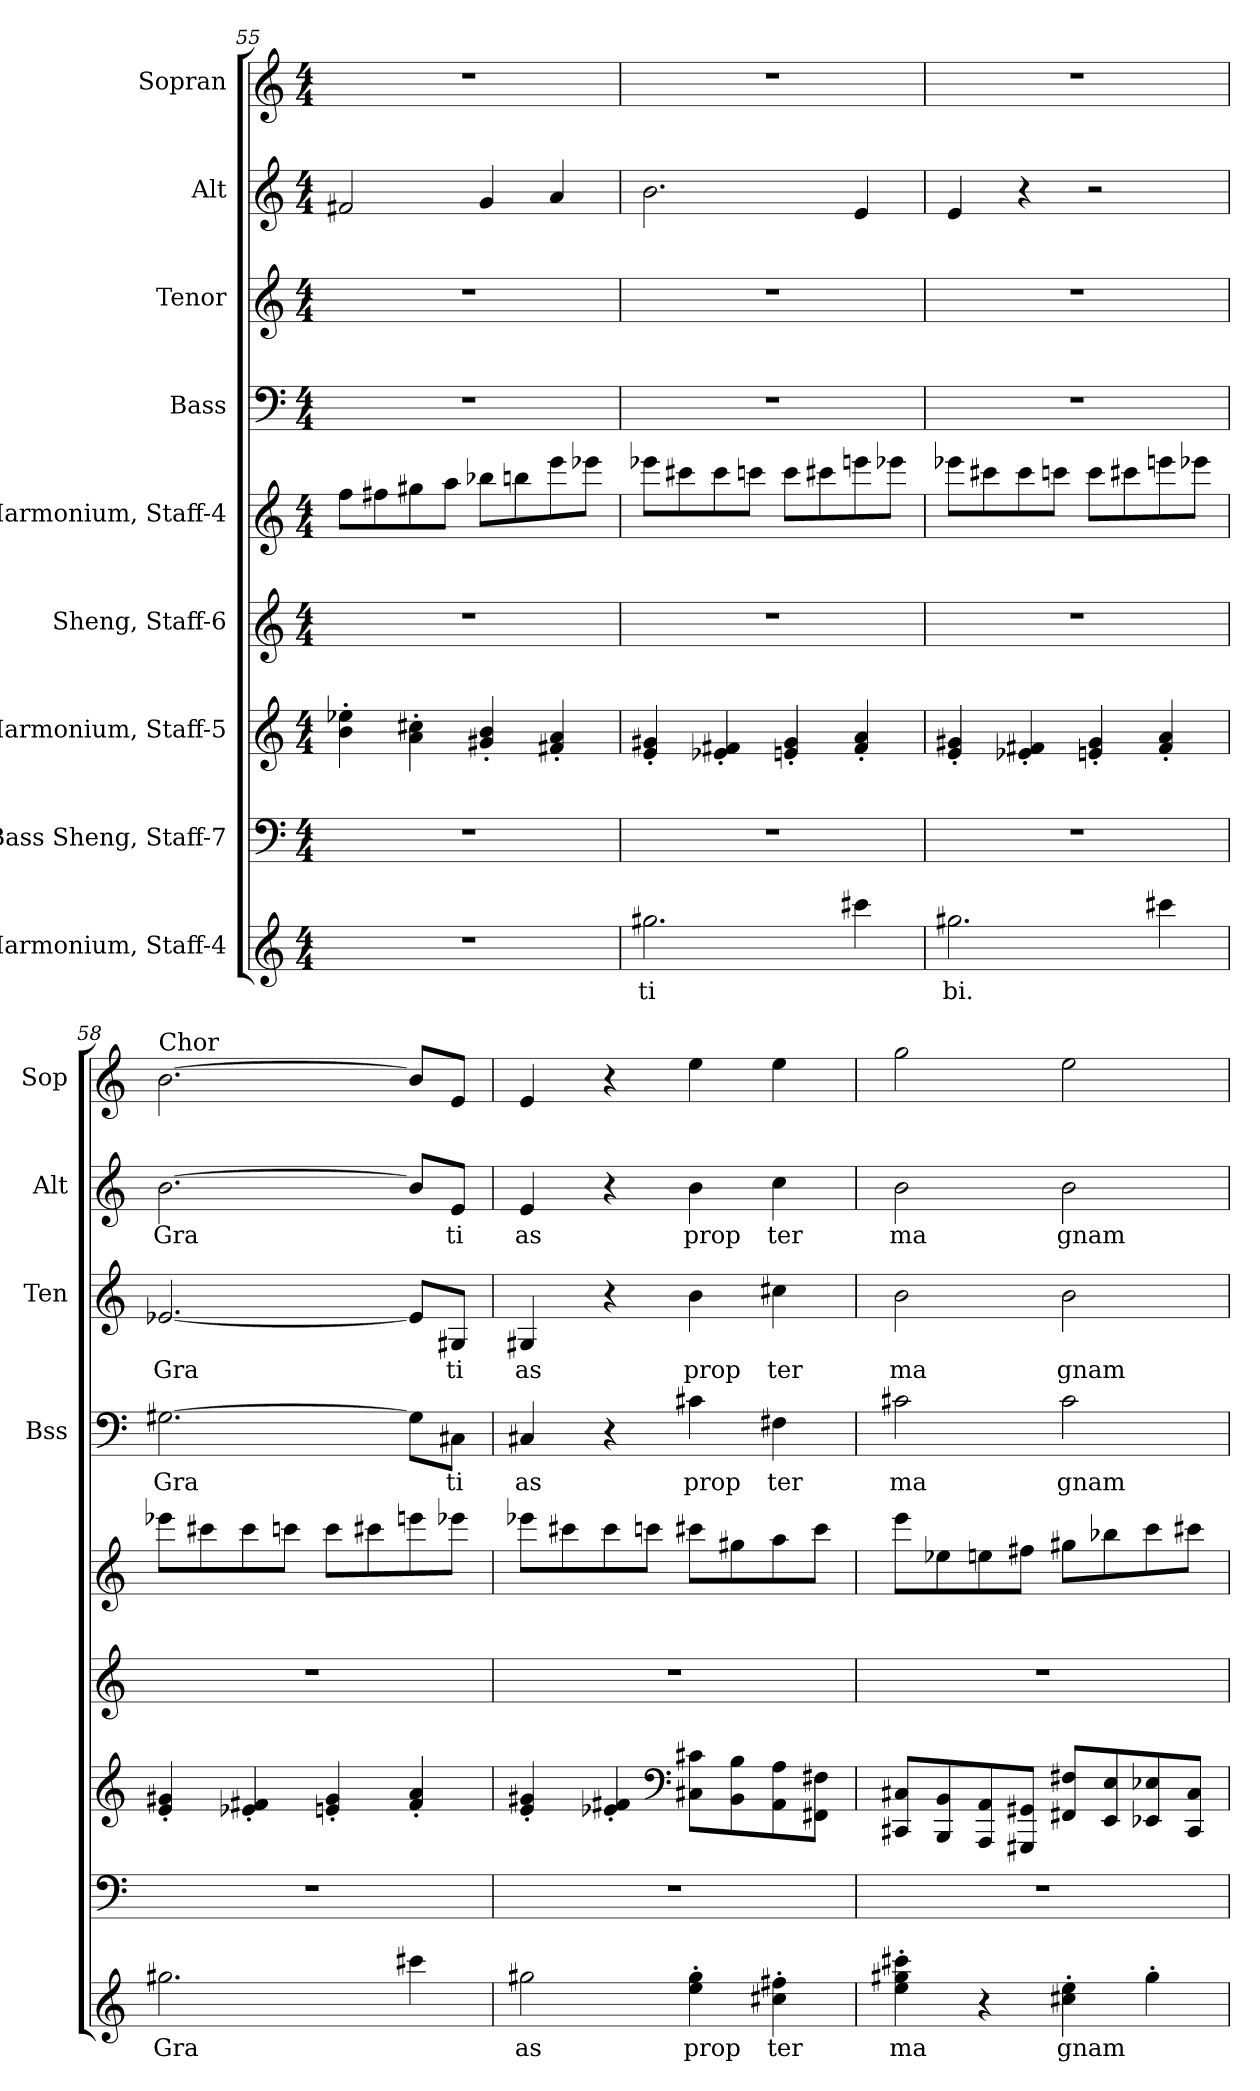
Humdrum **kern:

**kern	**text	**kern	**kern	**kern	**kern	**kern	**text	**kern	**text	**kern	**text	**kern
*part9	*part9	*part8	*part7	*part6	*part5	*part4	*part4	*part3	*part3	*part2	*part2	*part1
*staff9	*staff9	*staff8	*staff7	*staff6	*staff5	*staff4	*staff4	*staff3	*staff3	*staff2	*staff2	*staff1
*I"Harmonium, Staff-4	*	*I"Bass Sheng, Staff-7	*I"Harmonium, Staff-5	*I"Sheng, Staff-6	*I"Harmonium, Staff-4	*I"Bass	*	*I"Tenor	*	*I"Alt	*	*I"Sopran
*	*	*	*	*	*	*I'Bss	*	*I'Ten	*	*I'Alt	*	*I'Sop
*clefG2	*	*clefF4	*clefG2	*clefG2	*clefG2	*clefF4	*	*clefG2	*	*clefG2	*	*clefG2
*	*	*	*	*	*	*	*	*ITrd4c7	*	*ITrd2c3	*	*ITrd2c3
*k[]	*	*k[]	*k[]	*k[]	*k[]	*k[]	*	*k[b-]	*	*k[f#c#g#]	*	*k[f#c#g#]
*M4/4	*	*M4/4	*M4/4	*M4/4	*M4/4	*M4/4	*	*M4/4	*	*M4/4	*	*M4/4
=55	=55	=55	=55	=55	=55	=55	=55	=55	=55	=55	=55	=55
1r	.	1r	4b\' 4ee-X\'	1r	8ff\L	1r	.	1r	.	2d#X/	.	1r
.	.	.	.	.	8ff#X\	.	.	.	.	.	.	.
.	.	.	4a\' 4cc#X\'	.	8gg#X\	.	.	.	.	.	.	.
.	.	.	.	.	8aa\J	.	.	.	.	.	.	.
.	.	.	4g#X/' 4b/'	.	8bb-X\L	.	.	.	.	4e/	.	.
.	.	.	.	.	8bbn\	.	.	.	.	.	.	.
.	.	.	4f#X/' 4a/'	.	8eee\	.	.	.	.	4f#/	.	.
.	.	.	.	.	8eee-X\J	.	.	.	.	.	.	.
!!LO:PB:g=z
=56	=56	=56	=56	=56	=56	=56	=56	=56	=56	=56	=56	=56
2.gg#X\	ti	1r	4e/' 4g#X/'	1r	8eee-X\L	1r	.	1r	.	2.g#\	.	1r
.	.	.	.	.	8ccc#X\	.	.	.	.	.	.	.
.	.	.	4e-X/' 4f#X/'	.	8ccc#\	.	.	.	.	.	.	.
.	.	.	.	.	8cccn\J	.	.	.	.	.	.	.
.	.	.	4en/' 4g#/'	.	8ccc\L	.	.	.	.	.	.	.
.	.	.	.	.	8ccc#X\	.	.	.	.	.	.	.
4ccc#X\	.	.	4f#/' 4a/'	.	8eeen\	.	.	.	.	4c#/	.	.
.	.	.	.	.	8eee-X\J	.	.	.	.	.	.	.
=57	=57	=57	=57	=57	=57	=57	=57	=57	=57	=57	=57	=57
2.gg#X\	bi.	1r	4e/' 4g#X/'	1r	8eee-X\L	1r	.	1r	.	4c#/	.	1r
.	.	.	.	.	8ccc#X\	.	.	.	.	.	.	.
.	.	.	4e-X/' 4f#X/'	.	8ccc#\	.	.	.	.	4r	.	.
.	.	.	.	.	8cccn\J	.	.	.	.	.	.	.
.	.	.	4en/' 4g#/'	.	8ccc\L	.	.	.	.	2r	.	.
.	.	.	.	.	8ccc#X\	.	.	.	.	.	.	.
4ccc#X\	.	.	4f#/' 4a/'	.	8eeen\	.	.	.	.	.	.	.
.	.	.	.	.	8eee-X\J	.	.	.	.	.	.	.
=58	=58	=58	=58	=58	=58	=58	=58	=58	=58	=58	=58	=58
!	!	!	!	!	!	!	!	!	!	!	!	!LO:TX:a:t=Chor
2.gg#X\	Gra	1r	4e/' 4g#X/'	1r	8eee-X\L	[2.G#X\	Gra	[2.A-X/	Gra	[2.g#\	Gra	[2.g#\
.	.	.	.	.	8ccc#X\	.	.	.	.	.	.	.
.	.	.	4e-X/' 4f#X/'	.	8ccc#\	.	.	.	.	.	.	.
.	.	.	.	.	8cccn\J	.	.	.	.	.	.	.
.	.	.	4en/' 4g#/'	.	8ccc\L	.	.	.	.	.	.	.
.	.	.	.	.	8ccc#X\	.	.	.	.	.	.	.
4ccc#X\	.	.	4f#/' 4a/'	.	8eeen\	8G#\L]	.	8A-/L]	.	8g#/L]	.	8g#/L]
.	.	.	.	.	8eee-X\J	8C#X\J	ti	8C#X/J	ti	8c#/J	ti	8c#/J
!!LO:PB:g=z
=59	=59	=59	=59	=59	=59	=59	=59	=59	=59	=59	=59	=59
2gg#X\	as	1r	4e/' 4g#X/'	1r	8eee-X\L	4C#X/	as	4C#X/	as	4c#/	as	4c#/
.	.	.	.	.	8ccc#X\	.	.	.	.	.	.	.
.	.	.	4e-X/' 4f#X/'	.	8ccc#\	4r	.	4r	.	4r	.	4r
.	.	.	.	.	8cccn\J	.	.	.	.	.	.	.
*	*	*	*clefF4	*	*	*	*	*	*	*	*	*
4ee\' 4gg#\'	prop	.	8C#X\ 8c#X\L	.	8ccc#X\L	4c#X\	prop	4e\	prop	4g#\	prop	4cc#\
.	.	.	8BB\ 8B\	.	8gg#X\	.	.	.	.	.	.	.
4cc#X\' 4ff#X\'	ter	.	8AA\ 8A\	.	8aa\	4F#X\	ter	4f#X\	ter	4a\	ter	4cc#\
.	.	.	8FF#X\ 8F#X\J	.	8ccc#\J	.	.	.	.	.	.	.
=60	=60	=60	=60	=60	=60	=60	=60	=60	=60	=60	=60	=60
4ee\' 4gg#X\' 4ccc#X\'	ma	1r	8CC#X/ 8C#X/L	1r	8eee\L	2c#X\	ma	2e\	ma	2g#\	ma	2ee\
.	.	.	8BBB/ 8BB/	.	8ee-X\	.	.	.	.	.	.	.
4r	.	.	8AAA/ 8AA/	.	8een\	.	.	.	.	.	.	.
.	.	.	8GGG#X/ 8GG#X/J	.	8ff#X\J	.	.	.	.	.	.	.
4cc#X\' 4ee\'	gnam	.	8FF#X/ 8F#X/L	.	8gg#X\L	2c#\	gnam	2e\	gnam	2g#\	gnam	2cc#\
.	.	.	8EE/ 8E/	.	8bb-X\	.	.	.	.	.	.	.
4gg#'\	.	.	8EE-X/ 8E-X/	.	8ccc\	.	.	.	.	.	.	.
.	.	.	8CC#/ 8C#/J	.	8ccc#X\J	.	.	.	.	.	.	.
=	=	=	=	=	=	=	=	=	=	=	=	=
*-	*-	*-	*-	*-	*-	*-	*-	*-	*-	*-	*-	*-
